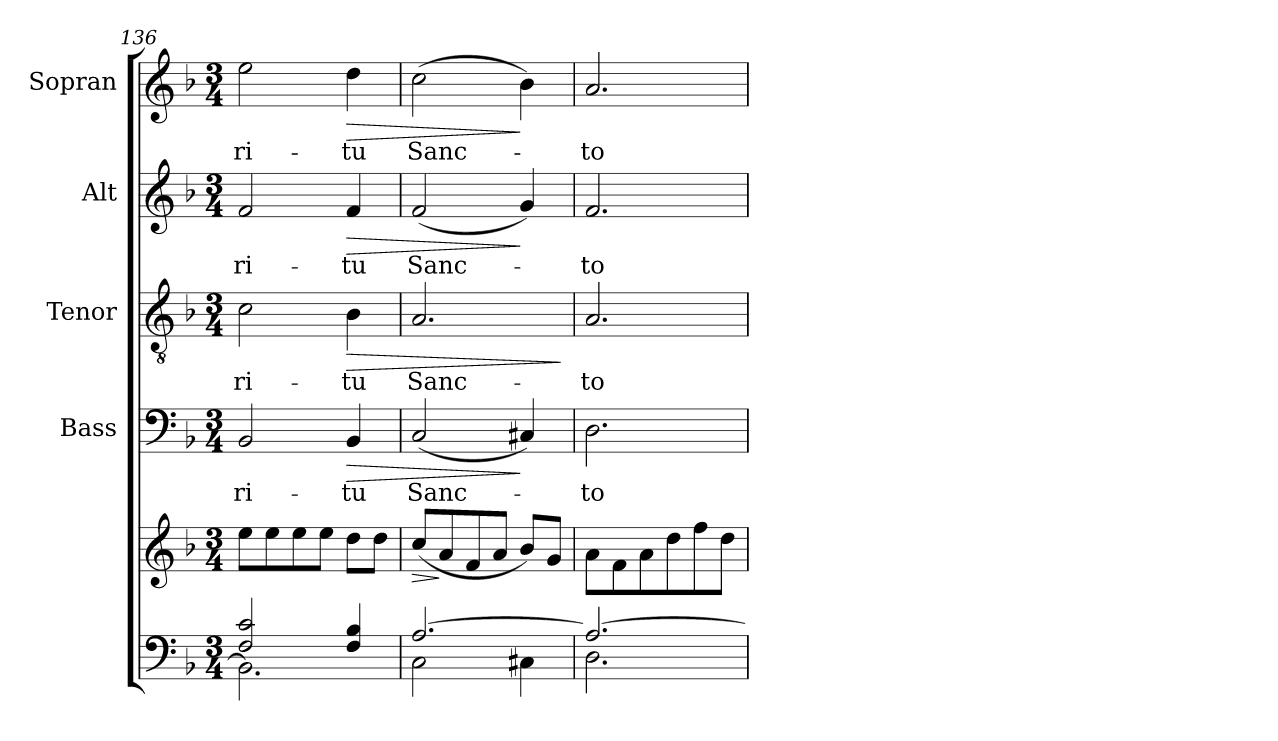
**kern	**kern	**dynam	**kern	**text	**dynam	**kern	**text	**dynam	**kern	**text	**dynam	**kern	**text	**dynam
*part5	*part5	*part5	*part4	*part4	*part4	*part3	*part3	*part3	*part2	*part2	*part2	*part1	*part1	*part1
*staff6	*staff5	*staff5/6	*staff4	*staff4	*staff4	*staff3	*staff3	*staff3	*staff2	*staff2	*staff2	*staff1	*staff1	*staff1
*	*	*	*I"Bass	*	*	*I"Tenor	*	*	*I"Alt	*	*	*I"Sopran	*	*
*	*	*	*I'B.	*	*	*I'T.	*	*	*I'A.	*	*	*I'S.	*	*
*clefF4	*clefG2	*	*clefF4	*	*	*clefGv2	*	*	*clefG2	*	*	*clefG2	*	*
*k[b-]	*k[b-]	*	*k[b-]	*	*	*k[b-]	*	*	*k[b-]	*	*	*k[b-]	*	*
*F:	*F:	*	*F:	*	*	*F:	*	*	*F:	*	*	*F:	*	*
*M3/4	*M3/4	*	*M3/4	*	*	*M3/4	*	*	*M3/4	*	*	*M3/4	*	*
=136	=136	=136	=136	=136	=136	=136	=136	=136	=136	=136	=136	=136	=136	=136
*^	*	*	*	*	*	*	*	*	*	*	*	*	*	*
!	!	!	!	!	!LO:LY:b	!	!	!LO:LY:b	!	!	!LO:LY:b	!	!	!LO:LY:b	!
2F/ 2c/	2.BB-\]	8ee\L	.	2BB-/	-ri-	.	2c\	-ri-	.	2f/	-ri-	.	2ee\	-ri-	.
.	.	8ee\	.	.	.	.	.	.	.	.	.	.	.	.	.
.	.	8ee\	.	.	.	.	.	.	.	.	.	.	.	.	.
.	.	8ee\J	.	.	.	.	.	.	.	.	.	.	.	.	.
!	!	!	!	!	!LO:LY:b	!LO:HP:b	!	!LO:LY:b	!LO:HP:b	!	!LO:LY:b	!LO:HP:b	!	!LO:LY:b	!LO:HP:b
4F/ 4B-/	.	8dd\L	.	4BB-/	-tu	>	4B-\	-tu	>	4f/	-tu	>	4dd\	-tu	>
.	.	8dd\J	.	.	.	.	.	.	.	.	.	.	.	.	.
=137	=137	=137	=137	=137	=137	=137	=137	=137	=137	=137	=137	=137	=137	=137	=137
!	!	!	!LO:HP:b	!	!LO:LY:b	!	!	!LO:LY:b	!	!	!LO:LY:b	!	!	!LO:LY:b	!
[>2.A/	2C\	(<8cc/L	>	(<2C/	Sanc-	.	2.A/	Sanc-	.	(<2f/	Sanc-	.	(>2cc\	Sanc-	.
.	.	8a/	]	.	.	.	.	.	.	.	.	.	.	.	.
.	.	8f/	.	.	.	.	.	.	.	.	.	.	.	.	.
.	.	8a/J	.	.	.	.	.	.	.	.	.	.	.	.	.
.	4C#X\	8b-/L)	.	4C#X/)	.	]	.	.	.	4g/)	.	]	4b-\)	.	]
.	.	8g/J	.	.	.	.	.	.	.	.	.	.	.	.	.
*v	*v	*	*	*	*	*	*	*	*	*	*	*	*	*	*
.	.	.	.	.	.	.	.	]	.	.	.	.	.	.
=138	=138	=138	=138	=138	=138	=138	=138	=138	=138	=138	=138	=138	=138	=138
*^	*	*	*	*	*	*	*	*	*	*	*	*	*	*
!	!	!	!	!	!LO:LY:b	!	!	!LO:LY:b	!	!	!LO:LY:b	!	!	!LO:LY:b	!
2.A/_	2.D\	8a\L	.	2.D\	-to	.	2.A/	-to	.	2.f/	-to	.	2.a/	-to	.
.	.	8f\	.	.	.	.	.	.	.	.	.	.	.	.	.
.	.	8a\	.	.	.	.	.	.	.	.	.	.	.	.	.
.	.	8dd\	.	.	.	.	.	.	.	.	.	.	.	.	.
.	.	8ff\	.	.	.	.	.	.	.	.	.	.	.	.	.
.	.	8dd\J	.	.	.	.	.	.	.	.	.	.	.	.	.
*v	*v	*	*	*	*	*	*	*	*	*	*	*	*	*	*
=	=	=	=	=	=	=	=	=	=	=	=	=	=	=
*-	*-	*-	*-	*-	*-	*-	*-	*-	*-	*-	*-	*-	*-	*-
